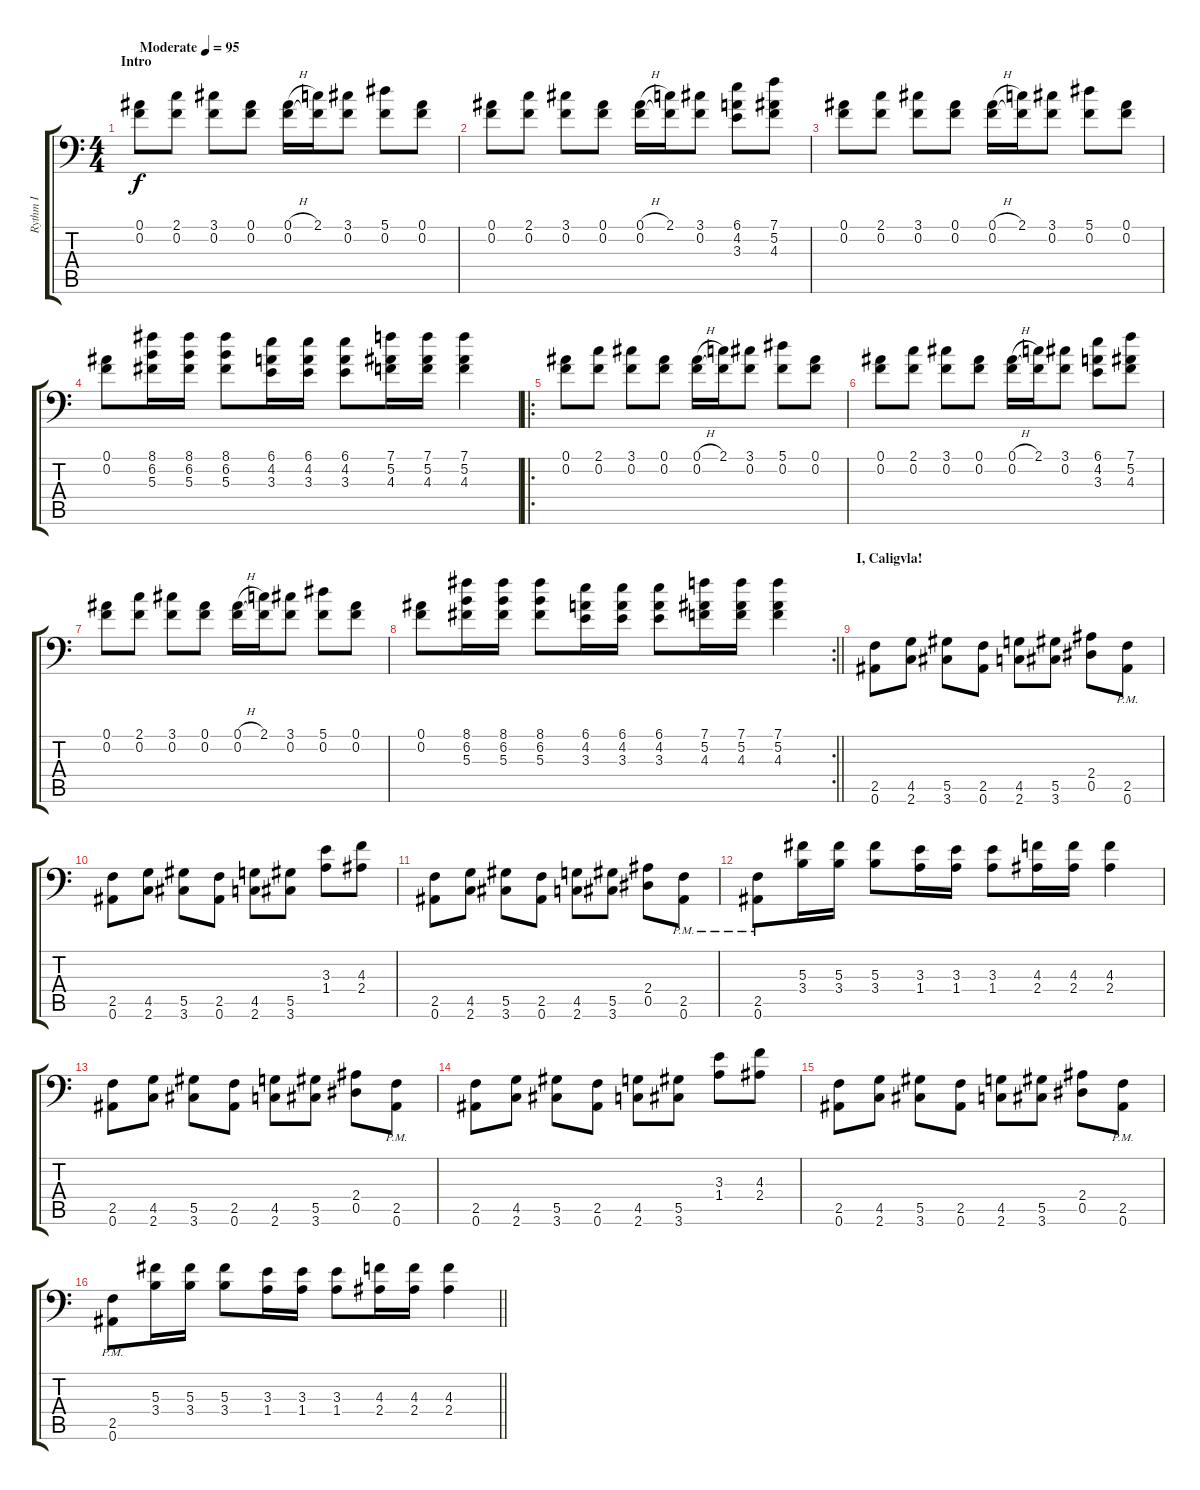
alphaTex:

\track ("Rythm I" "Rythm I") {instrument distortionguitar}
\staff {score tabs}
\tuning (Bb3 F3 Db3 Ab2 Eb2 Bb1) {hide}
\ts (4 4)
\section ("" "Intro")
\tempo (95 "Moderate")
\clef f4
\ks c
(0.1 0.2).8{dy f instrument distortionguitar} (2.1 0.2).8 (3.1 0.2).8 (0.1 0.2).8 (0.1{h} 0.2).16 (2.1 0.2{t}).16 (3.1 0.2).8 (5.1 0.2).8 (0.1 0.2).8 |
(0.1 0.2).8 (2.1 0.2).8 (3.1 0.2).8 (0.1 0.2).8 (0.1{h} 0.2).16 (2.1 0.2{t}).16 (3.1 0.2).8 (6.1 4.2 3.3).8 (7.1 5.2 4.3).8 |
(0.1 0.2).8 (2.1 0.2).8 (3.1 0.2).8 (0.1 0.2).8 (0.1{h} 0.2).16 (2.1 0.2{t}).16 (3.1 0.2).8 (5.1 0.2).8 (0.1 0.2).8 |
(0.1 0.2).8 (8.1 6.2 5.3).16 (8.1 6.2 5.3).16 (8.1 6.2 5.3).8 (6.1 4.2 3.3).16 (6.1 4.2 3.3).16 (6.1 4.2 3.3).8 (7.1 5.2 4.3).16 (7.1 5.2 4.3).16 (7.1 5.2 4.3).4 |
\ro
(0.1 0.2).8 (2.1 0.2).8 (3.1 0.2).8 (0.1 0.2).8 (0.1{h} 0.2).16 (2.1 0.2{t}).16 (3.1 0.2).8 (5.1 0.2).8 (0.1 0.2).8 |
(0.1 0.2).8 (2.1 0.2).8 (3.1 0.2).8 (0.1 0.2).8 (0.1{h} 0.2).16 (2.1 0.2{t}).16 (3.1 0.2).8 (6.1 4.2 3.3).8 (7.1 5.2 4.3).8 |
(0.1 0.2).8 (2.1 0.2).8 (3.1 0.2).8 (0.1 0.2).8 (0.1{h} 0.2).16 (2.1 0.2{t}).16 (3.1 0.2).8 (5.1 0.2).8 (0.1 0.2).8 |
\rc 2
\barLineRight lightlight
(0.1 0.2).8 (8.1 6.2 5.3).16 (8.1 6.2 5.3).16 (8.1 6.2 5.3).8 (6.1 4.2 3.3).16 (6.1 4.2 3.3).16 (6.1 4.2 3.3).8 (7.1 5.2 4.3).16 (7.1 5.2 4.3).16 (7.1 5.2 4.3).4 |
\section ("" "I, Caligvla!")
(2.5 0.6).8 (4.5 2.6).8 (5.5 3.6).8 (2.5 0.6).8 (4.5 2.6).8 (5.5 3.6).8 (2.4 0.5).8 (2.5{pm} 0.6{pm}).8 |
(2.5 0.6).8 (4.5 2.6).8 (5.5 3.6).8 (2.5 0.6).8 (4.5 2.6).8 (5.5 3.6).8 (3.3 1.4).8 (4.3 2.4).8 |
(2.5 0.6).8 (4.5 2.6).8 (5.5 3.6).8 (2.5 0.6).8 (4.5 2.6).8 (5.5 3.6).8 (2.4 0.5).8 (2.5{pm} 0.6{pm}).8 |
(2.5{pm} 0.6{pm}).8 (5.3 3.4).16 (5.3 3.4).16 (5.3 3.4).8 (3.3 1.4).16 (3.3 1.4).16 (3.3 1.4).8 (4.3 2.4).16 (4.3 2.4).16 (4.3 2.4).4 |
(2.5 0.6).8 (4.5 2.6).8 (5.5 3.6).8 (2.5 0.6).8 (4.5 2.6).8 (5.5 3.6).8 (2.4 0.5).8 (2.5{pm} 0.6{pm}).8 |
(2.5 0.6).8 (4.5 2.6).8 (5.5 3.6).8 (2.5 0.6).8 (4.5 2.6).8 (5.5 3.6).8 (3.3 1.4).8 (4.3 2.4).8 |
(2.5 0.6).8 (4.5 2.6).8 (5.5 3.6).8 (2.5 0.6).8 (4.5 2.6).8 (5.5 3.6).8 (2.4 0.5).8 (2.5{pm} 0.6{pm}).8 |
\barLineRight lightlight
(2.5{pm} 0.6{pm}).8 (5.3 3.4).16 (5.3 3.4).16 (5.3 3.4).8 (3.3 1.4).16 (3.3 1.4).16 (3.3 1.4).8 (4.3 2.4).16 (4.3 2.4).16 (4.3 2.4).4
